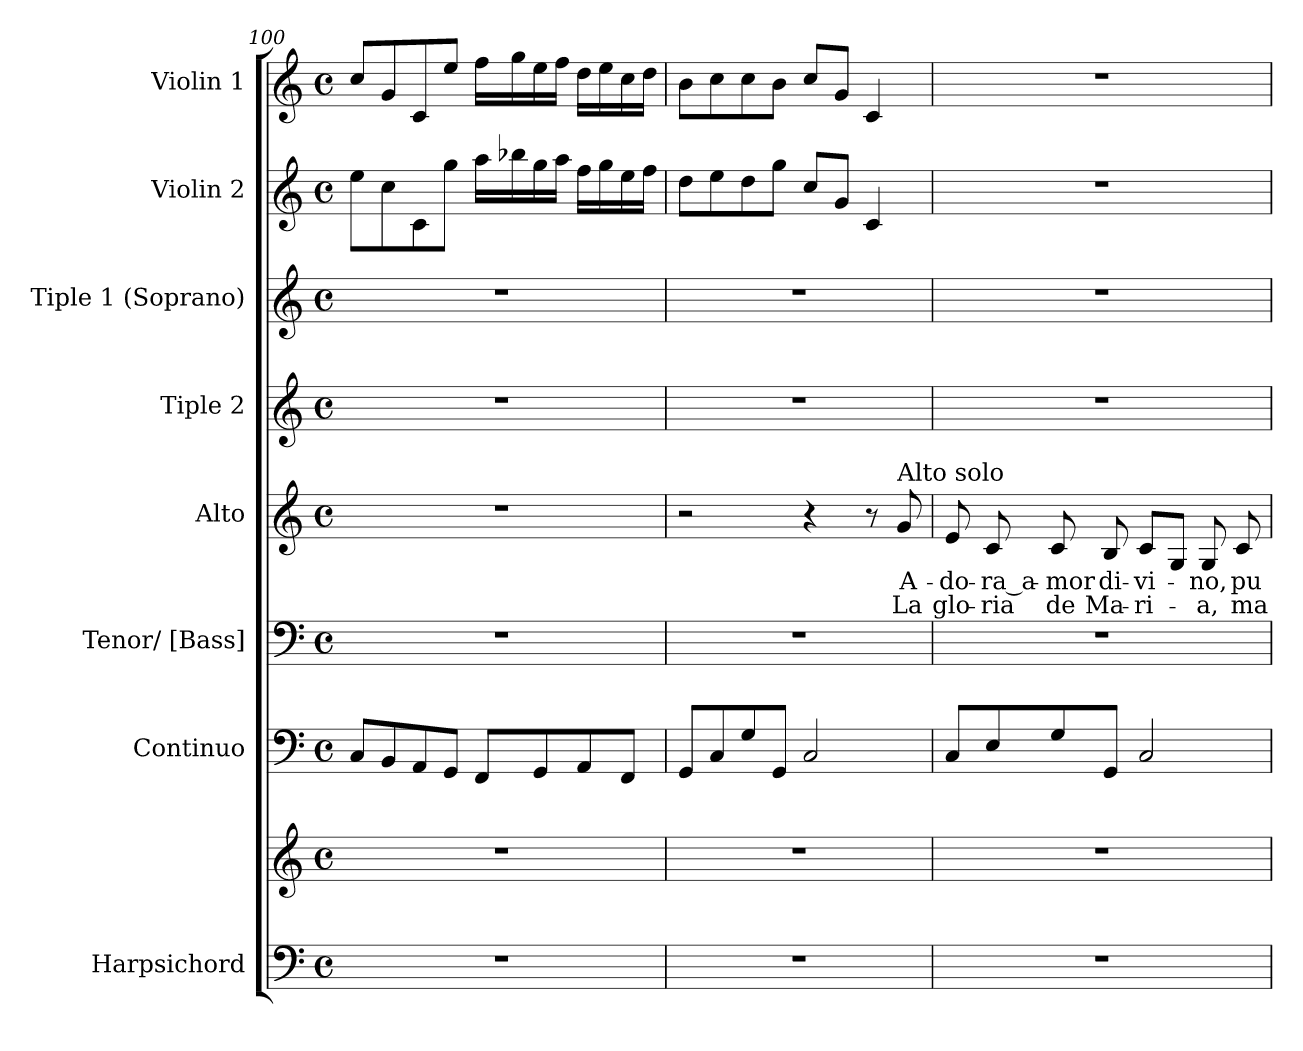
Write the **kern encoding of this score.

**kern	**kern	**kern	**kern	**kern	**text	**text	**kern	**kern	**kern	**kern
*part8	*part8	*part7	*part6	*part5	*part5	*part5	*part4	*part3	*part2	*part1
*staff9	*staff8	*staff7	*staff6	*staff5	*staff5	*staff5	*staff4	*staff3	*staff2	*staff1
*I"Harpsichord	*	*I"Continuo	*I"Tenor/ [Bass]	*I"Alto	*	*	*I"Tiple 2	*I"Tiple 1 (Soprano)	*I"Violin 2	*I"Violin 1
*	*	*I'Cont.	*I'T/B.	*I'A.	*	*	*	*I'S1.	*I'Vln. 2	*I'Vln. 1
*clefF4	*clefG2	*clefF4	*clefF4	*clefG2	*	*	*clefG2	*clefG2	*clefG2	*clefG2
*k[]	*k[]	*k[]	*k[]	*k[]	*	*	*k[]	*k[]	*k[]	*k[]
*C:	*C:	*C:	*C:	*C:	*	*	*C:	*C:	*C:	*C:
*M4/4	*M4/4	*M4/4	*M4/4	*M4/4	*	*	*M4/4	*M4/4	*M4/4	*M4/4
*met(c)	*met(c)	*met(c)	*met(c)	*met(c)	*	*	*met(c)	*met(c)	*met(c)	*met(c)
=100	=100	=100	=100	=100	=100	=100	=100	=100	=100	=100
1r	1r	8Ci/L	1r	1r	.	.	1r	1r	8eei\L	8cci/L
.	.	8BBi/	.	.	.	.	.	.	8cci\	8gi/
.	.	8AAi/	.	.	.	.	.	.	8ci\	8ci/
.	.	8GGi/J	.	.	.	.	.	.	8ggi\J	8eei/J
.	.	8FFi/L	.	.	.	.	.	.	16aai\LL	16ffi\LL
.	.	.	.	.	.	.	.	.	16bb-Xi\	16ggi\
.	.	8GGi/	.	.	.	.	.	.	16ggi\	16eei\
.	.	.	.	.	.	.	.	.	16aai\JJ	16ffi\JJ
.	.	8AAi/	.	.	.	.	.	.	16ffi\LL	16ddi\LL
.	.	.	.	.	.	.	.	.	16ggi\	16eei\
.	.	8FFi/J	.	.	.	.	.	.	16eei\	16cci\
.	.	.	.	.	.	.	.	.	16ffi\JJ	16ddi\JJ
=101	=101	=101	=101	=101	=101	=101	=101	=101	=101	=101
1r	1r	8GGi/L	1r	2r	.	.	1r	1r	8ddi\L	8bi\L
.	.	8Ci/	.	.	.	.	.	.	8eei\	8cci\
.	.	8Gi/	.	.	.	.	.	.	8ddi\	8cci\
.	.	8GGi/J	.	.	.	.	.	.	8ggi\J	8bi\J
.	.	2Ci/	.	4r	.	.	.	.	8cci/L	8cci/L
.	.	.	.	.	.	.	.	.	8gi/J	8gi/J
.	.	.	.	8r	.	.	.	.	4ci/	4ci/
!	!	!	!	!LO:TX:a:t=Alto solo	!	!	!	!	!	!
!	!	!	!	!	!LO:LY:b:color=#000000	!LO:LY:b:color=#000000	!	!	!	!
.	.	.	.	8gi/	A-	La	.	.	.	.
=102	=102	=102	=102	=102	=102	=102	=102	=102	=102	=102
!	!	!	!	!	!LO:LY:b:color=#000000	!LO:LY:b:color=#000000	!	!	!	!
1r	1r	8Ci/L	1r	8ei/	-do-	glo-	1r	1r	1r	1r
!	!	!	!	!	!LO:LY:b:color=#000000	!LO:LY:b:color=#000000	!	!	!	!
.	.	8Ei/	.	8ci/	-ra_a-	-ria	.	.	.	.
!	!	!	!	!	!LO:LY:b:color=#000000	!LO:LY:b:color=#000000	!	!	!	!
.	.	8Gi/	.	8ci/	-mor	de	.	.	.	.
!	!	!	!	!	!LO:LY:b:color=#000000	!LO:LY:b:color=#000000	!	!	!	!
.	.	8GGi/J	.	8Bi/	di-	Ma-	.	.	.	.
!	!	!	!	!	!LO:LY:b:color=#000000	!LO:LY:b:color=#000000	!	!	!	!
.	.	2Ci/	.	8ci/L	-vi-	-ri-	.	.	.	.
.	.	.	.	8Gi/J	.	.	.	.	.	.
!	!	!	!	!	!LO:LY:b:color=#000000	!LO:LY:b:color=#000000	!	!	!	!
.	.	.	.	8Gi/	-no,	-a,	.	.	.	.
!	!	!	!	!	!LO:LY:b:color=#000000	!LO:LY:b:color=#000000	!	!	!	!
.	.	.	.	8ci/	pu-	ma-	.	.	.	.
=	=	=	=	=	=	=	=	=	=	=
*-	*-	*-	*-	*-	*-	*-	*-	*-	*-	*-
